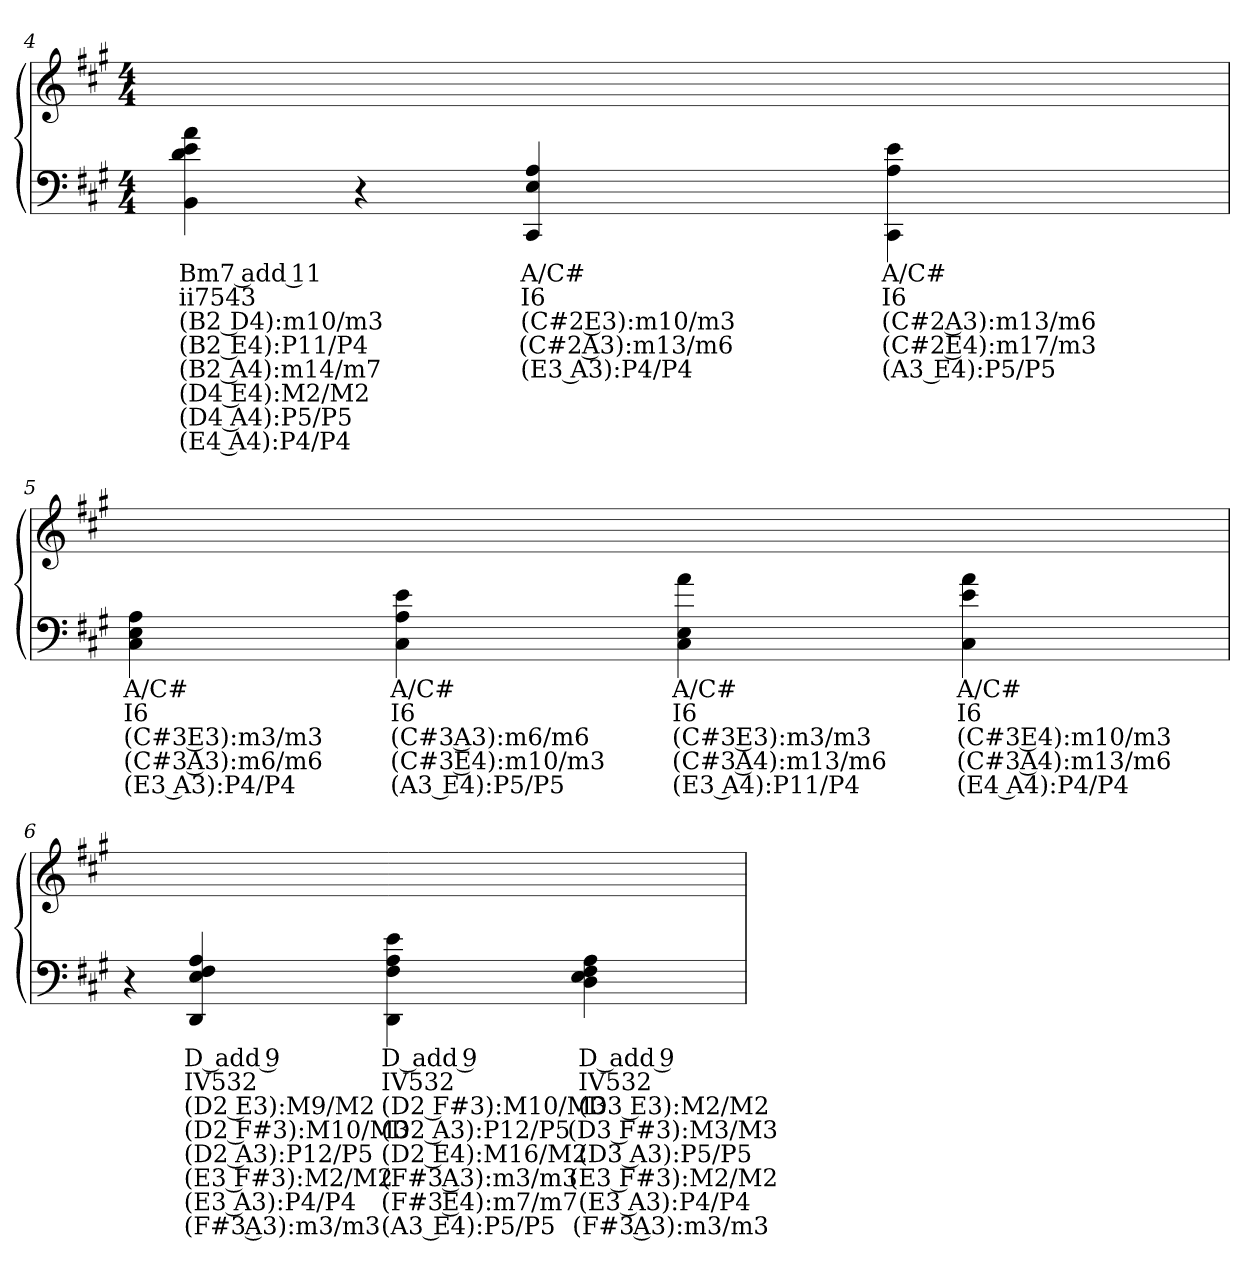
**kern	**text	**text	**text	**text	**text	**text	**text	**text	**kern
*part2	*part2	*part2	*part2	*part2	*part2	*part2	*part2	*part2	*part1
*staff2	*staff2	*staff2	*staff2	*staff2	*staff2	*staff2	*staff2	*staff2	*staff1
*clefF4	*	*	*	*	*	*	*	*	*clefG2
*k[f#c#g#]	*	*	*	*	*	*	*	*	*k[f#c#g#]
*A:	*	*	*	*	*	*	*	*	*A:
*M4/4	*	*	*	*	*	*	*	*	*M4/4
=4	=4	=4	=4	=4	=4	=4	=4	=4	=4
4BB 4d 4e 4a	Bm7 add 11	ii7543	(B2 D4):m10/m3	(B2 E4):P11/P4	(B2 A4):m14/m7	(D4 E4):M2/M2	(D4 A4):P5/P5	(E4 A4):P4/P4	1ryy
4r	.	.	.	.	.	.	.	.	.
4CC# 4E 4A	A/C#	I6	(C#2 E3):m10/m3	(C#2 A3):m13/m6	(E3 A3):P4/P4	.	.	.	.
4CC# 4A 4e	A/C#	I6	(C#2 A3):m13/m6	(C#2 E4):m17/m3	(A3 E4):P5/P5	.	.	.	.
=5	=5	=5	=5	=5	=5	=5	=5	=5	=5
4C# 4E 4A	A/C#	I6	(C#3 E3):m3/m3	(C#3 A3):m6/m6	(E3 A3):P4/P4	.	.	.	1ryy
4C# 4A 4e	A/C#	I6	(C#3 A3):m6/m6	(C#3 E4):m10/m3	(A3 E4):P5/P5	.	.	.	.
4C# 4E 4a	A/C#	I6	(C#3 E3):m3/m3	(C#3 A4):m13/m6	(E3 A4):P11/P4	.	.	.	.
4C# 4e 4a	A/C#	I6	(C#3 E4):m10/m3	(C#3 A4):m13/m6	(E4 A4):P4/P4	.	.	.	.
=6	=6	=6	=6	=6	=6	=6	=6	=6	=6
4r	.	.	.	.	.	.	.	.	1ryy
4DD 4E 4F# 4A	D add 9	IV532	(D2 E3):M9/M2	(D2 F#3):M10/M3	(D2 A3):P12/P5	(E3 F#3):M2/M2	(E3 A3):P4/P4	(F#3 A3):m3/m3	.
4DD 4F# 4A 4e	D add 9	IV532	(D2 F#3):M10/M3	(D2 A3):P12/P5	(D2 E4):M16/M2	(F#3 A3):m3/m3	(F#3 E4):m7/m7	(A3 E4):P5/P5	.
4D 4E 4F# 4A	D add 9	IV532	(D3 E3):M2/M2	(D3 F#3):M3/M3	(D3 A3):P5/P5	(E3 F#3):M2/M2	(E3 A3):P4/P4	(F#3 A3):m3/m3	.
=	=	=	=	=	=	=	=	=	=
*-	*-	*-	*-	*-	*-	*-	*-	*-	*-
